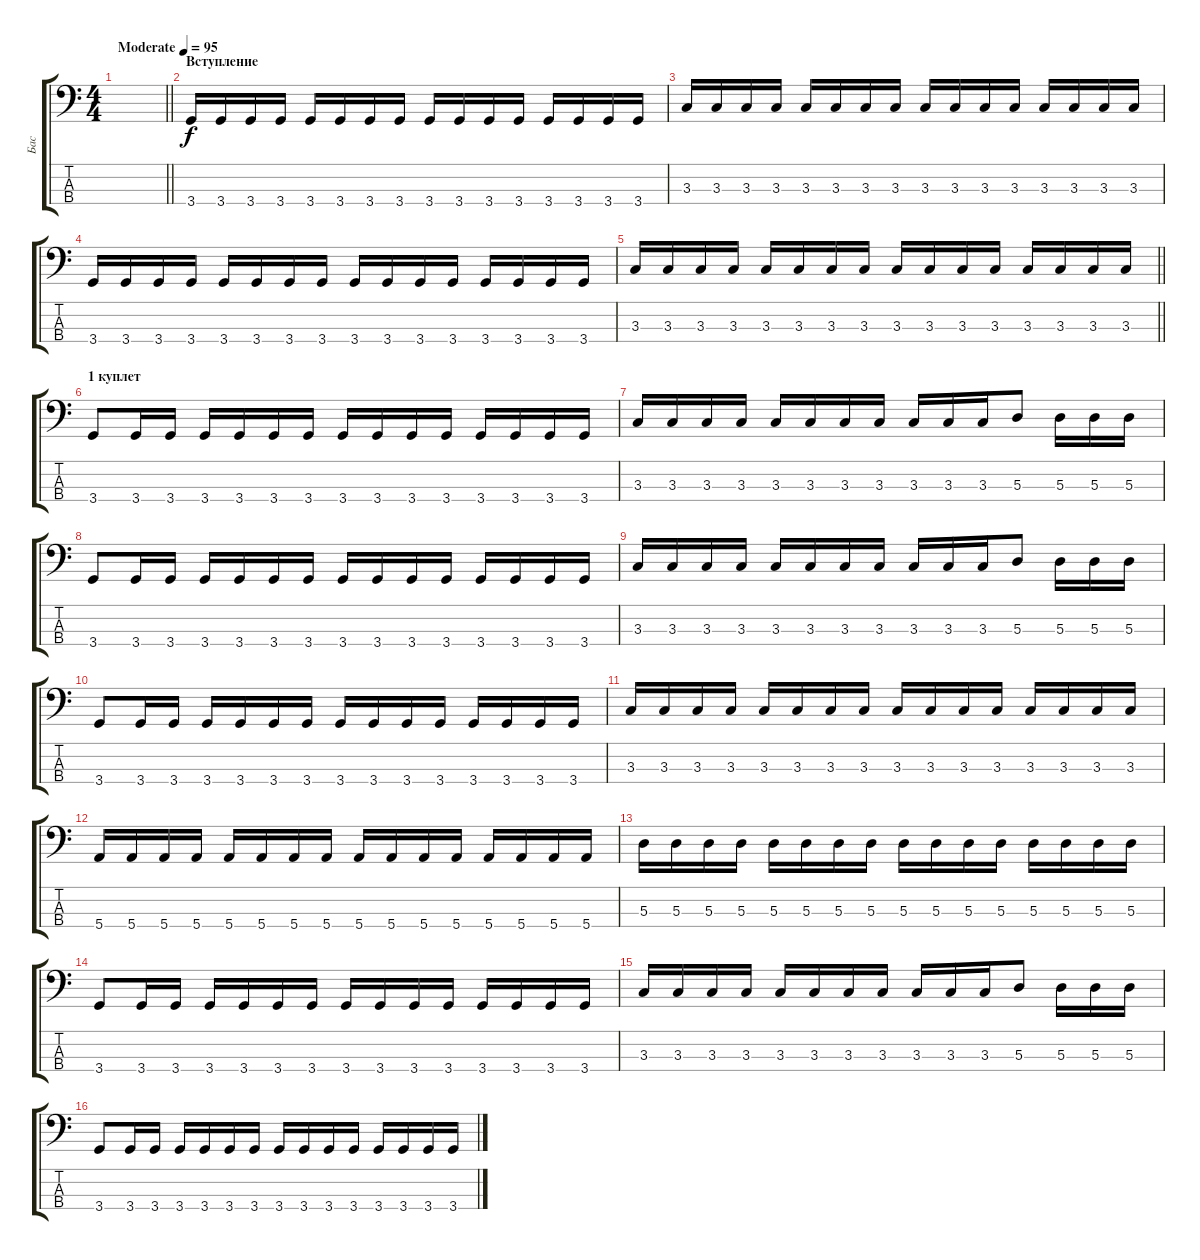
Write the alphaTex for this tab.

\track ("Бас" "Бас") {instrument electricbasspick}
\staff {score tabs}
\tuning (G2 D2 A1 E1) {hide}
\ts (4 4)
\tempo (95 "Moderate")
\clef f4
\barLineRight lightlight
\ks c
|
\section ("" "Вступление")
3.4.16 3.4.16 3.4.16 3.4.16 3.4.16 3.4.16 3.4.16 3.4.16 3.4.16 3.4.16 3.4.16 3.4.16 3.4.16 3.4.16 3.4.16 3.4.16 |
3.3.16 3.3.16 3.3.16 3.3.16 3.3.16 3.3.16 3.3.16 3.3.16 3.3.16 3.3.16 3.3.16 3.3.16 3.3.16 3.3.16 3.3.16 3.3.16 |
3.4.16 3.4.16 3.4.16 3.4.16 3.4.16 3.4.16 3.4.16 3.4.16 3.4.16 3.4.16 3.4.16 3.4.16 3.4.16 3.4.16 3.4.16 3.4.16 |
\barLineRight lightlight
3.3.16 3.3.16 3.3.16 3.3.16 3.3.16 3.3.16 3.3.16 3.3.16 3.3.16 3.3.16 3.3.16 3.3.16 3.3.16 3.3.16 3.3.16 3.3.16 |
\section ("" "1 куплет")
3.4.8 3.4.16 3.4.16 3.4.16 3.4.16 3.4.16 3.4.16 3.4.16 3.4.16 3.4.16 3.4.16 3.4.16 3.4.16 3.4.16 3.4.16 |
3.3.16 3.3.16 3.3.16 3.3.16 3.3.16 3.3.16 3.3.16 3.3.16 3.3.16 3.3.16 3.3.16 5.3.8 5.3.16 5.3.16 5.3.16 |
3.4.8 3.4.16 3.4.16 3.4.16 3.4.16 3.4.16 3.4.16 3.4.16 3.4.16 3.4.16 3.4.16 3.4.16 3.4.16 3.4.16 3.4.16 |
3.3.16 3.3.16 3.3.16 3.3.16 3.3.16 3.3.16 3.3.16 3.3.16 3.3.16 3.3.16 3.3.16 5.3.8 5.3.16 5.3.16 5.3.16 |
3.4.8 3.4.16 3.4.16 3.4.16 3.4.16 3.4.16 3.4.16 3.4.16 3.4.16 3.4.16 3.4.16 3.4.16 3.4.16 3.4.16 3.4.16 |
3.3.16 3.3.16 3.3.16 3.3.16 3.3.16 3.3.16 3.3.16 3.3.16 3.3.16 3.3.16 3.3.16 3.3.16 3.3.16 3.3.16 3.3.16 3.3.16 |
5.4.16 5.4.16 5.4.16 5.4.16 5.4.16 5.4.16 5.4.16 5.4.16 5.4.16 5.4.16 5.4.16 5.4.16 5.4.16 5.4.16 5.4.16 5.4.16 |
5.3.16 5.3.16 5.3.16 5.3.16 5.3.16 5.3.16 5.3.16 5.3.16 5.3.16 5.3.16 5.3.16 5.3.16 5.3.16 5.3.16 5.3.16 5.3.16 |
3.4.8 3.4.16 3.4.16 3.4.16 3.4.16 3.4.16 3.4.16 3.4.16 3.4.16 3.4.16 3.4.16 3.4.16 3.4.16 3.4.16 3.4.16 |
3.3.16 3.3.16 3.3.16 3.3.16 3.3.16 3.3.16 3.3.16 3.3.16 3.3.16 3.3.16 3.3.16 5.3.8 5.3.16 5.3.16 5.3.16 |
3.4.8 3.4.16 3.4.16 3.4.16 3.4.16 3.4.16 3.4.16 3.4.16 3.4.16 3.4.16 3.4.16 3.4.16 3.4.16 3.4.16 3.4.16
